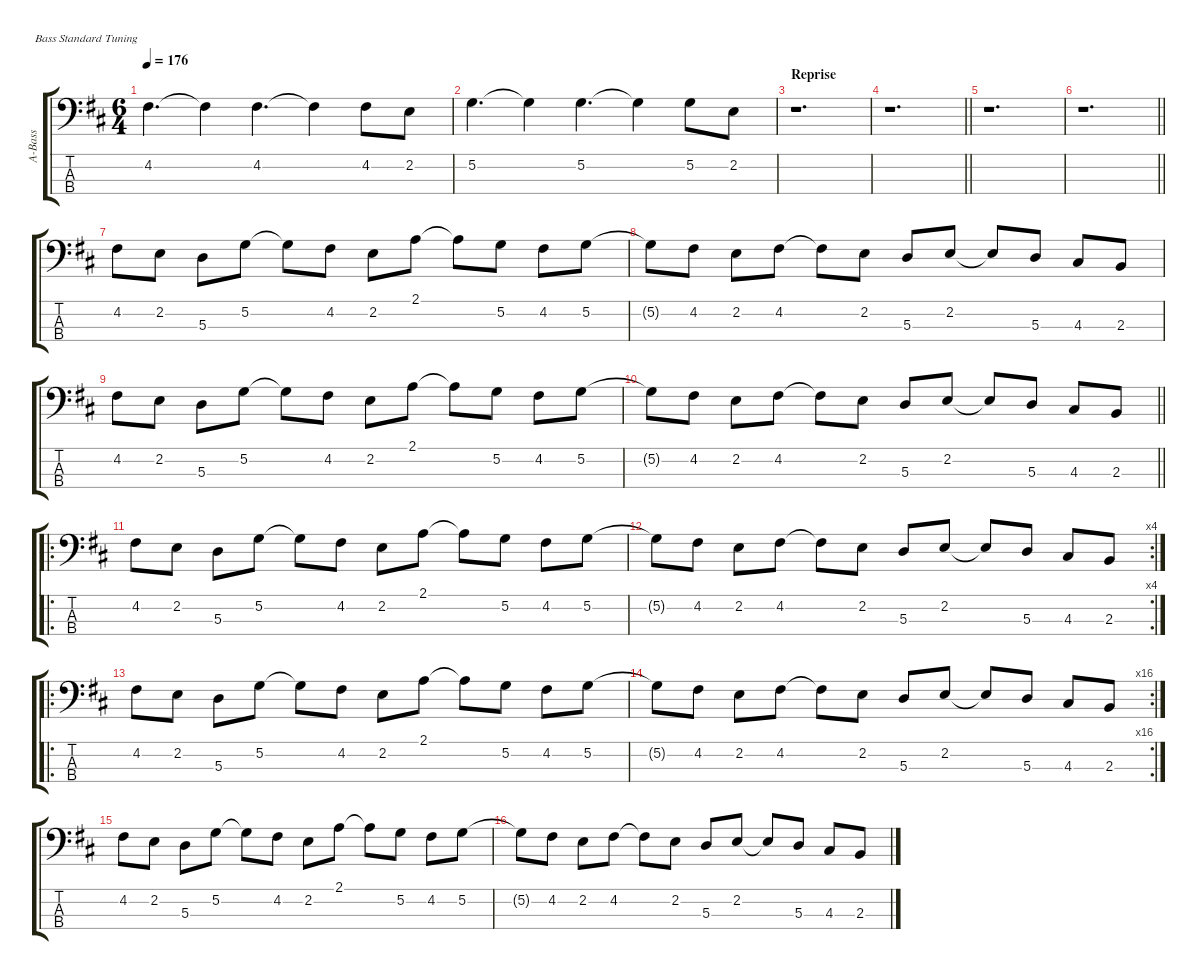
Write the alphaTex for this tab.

\hideDynamics
\bracketExtendMode groupsimilarinstruments
\otherSystemsTrackNameOrientation horizontal
\track ("Bass" "A-Bass") {instrument acousticbass}
\staff {score tabs}
\tuning (G2 D2 A1 E1)
\ts (6 4)
\tempo 176
\clef f4
\ks bminor
4.2{acc #}.4{d dy f beam Down} 4.2{t acc #}.4{beam Down} 4.2{acc #}.4{d beam Down} 4.2{t acc #}.4{beam Down} 4.2{acc #}.8{beam Down} 2.2{acc forcenatural}.8{beam Down} |
5.2{acc forcenatural}.4{d beam Down} 5.2{t acc forcenatural}.4{beam Down} 5.2{acc forcenatural}.4{d beam Down} 5.2{t acc forcenatural}.4{beam Down} 5.2{acc forcenatural}.8{beam Down} 2.2{acc forcenatural}.8{beam Down} |
\section ("" "Reprise")
r.1{d beam Down} |
\barLineRight lightlight
r.1{d beam Down} |
r.1{d beam Down} |
\barLineRight lightlight
r.1{d beam Down} |
4.2{acc #}.8{beam Down} 2.2{acc forcenatural}.8{beam Down} 5.3{acc forcenatural}.8{beam Down} 5.2{acc forcenatural}.8{beam Down} 5.2{t acc forcenatural}.8{beam Down} 4.2{acc #}.8{beam Down} 2.2{acc forcenatural}.8{beam Down} 2.1{acc forcenatural}.8{beam Down} 2.1{t acc forcenatural}.8{beam Down} 5.2{acc forcenatural}.8{beam Down} 4.2{acc #}.8{beam Down} 5.2{acc forcenatural}.8{beam Down} |
5.2{t acc forcenatural}.8{beam Down} 4.2{acc #}.8{beam Down} 2.2{acc forcenatural}.8{beam Down} 4.2{acc #}.8{beam Down} 4.2{t acc #}.8{beam Down} 2.2{acc forcenatural}.8{beam Down} 5.3{acc forcenatural}.8{beam Up} 2.2{acc forcenatural}.8{beam Up} 2.2{t acc forcenatural}.8{beam Up} 5.3{acc forcenatural}.8{beam Up} 4.3{acc #}.8{beam Up} 2.3{acc forcenatural}.8{beam Up} |
4.2{acc #}.8{beam Down} 2.2{acc forcenatural}.8{beam Down} 5.3{acc forcenatural}.8{beam Down} 5.2{acc forcenatural}.8{beam Down} 5.2{t acc forcenatural}.8{beam Down} 4.2{acc #}.8{beam Down} 2.2{acc forcenatural}.8{beam Down} 2.1{acc forcenatural}.8{beam Down} 2.1{t acc forcenatural}.8{beam Down} 5.2{acc forcenatural}.8{beam Down} 4.2{acc #}.8{beam Down} 5.2{acc forcenatural}.8{beam Down} |
\barLineRight lightlight
5.2{t acc forcenatural}.8{beam Down} 4.2{acc #}.8{beam Down} 2.2{acc forcenatural}.8{beam Down} 4.2{acc #}.8{beam Down} 4.2{t acc #}.8{beam Down} 2.2{acc forcenatural}.8{beam Down} 5.3{acc forcenatural}.8{beam Up} 2.2{acc forcenatural}.8{beam Up} 2.2{t acc forcenatural}.8{beam Up} 5.3{acc forcenatural}.8{beam Up} 4.3{acc #}.8{beam Up} 2.3{acc forcenatural}.8{beam Up} |
\ro
4.2{acc #}.8{beam Down} 2.2{acc forcenatural}.8{beam Down} 5.3{acc forcenatural}.8{beam Down} 5.2{acc forcenatural}.8{beam Down} 5.2{t acc forcenatural}.8{beam Down} 4.2{acc #}.8{beam Down} 2.2{acc forcenatural}.8{beam Down} 2.1{acc forcenatural}.8{beam Down} 2.1{t acc forcenatural}.8{beam Down} 5.2{acc forcenatural}.8{beam Down} 4.2{acc #}.8{beam Down} 5.2{acc forcenatural}.8{beam Down} |
\rc 4
5.2{t acc forcenatural}.8{beam Down} 4.2{acc #}.8{beam Down} 2.2{acc forcenatural}.8{beam Down} 4.2{acc #}.8{beam Down} 4.2{t acc #}.8{beam Down} 2.2{acc forcenatural}.8{beam Down} 5.3{acc forcenatural}.8{beam Up} 2.2{acc forcenatural}.8{beam Up} 2.2{t acc forcenatural}.8{beam Up} 5.3{acc forcenatural}.8{beam Up} 4.3{acc #}.8{beam Up} 2.3{acc forcenatural}.8{beam Up} |
\ro
4.2{acc #}.8{beam Down} 2.2{acc forcenatural}.8{beam Down} 5.3{acc forcenatural}.8{beam Down} 5.2{acc forcenatural}.8{beam Down} 5.2{t acc forcenatural}.8{beam Down} 4.2{acc #}.8{beam Down} 2.2{acc forcenatural}.8{beam Down} 2.1{acc forcenatural}.8{beam Down} 2.1{t acc forcenatural}.8{beam Down} 5.2{acc forcenatural}.8{beam Down} 4.2{acc #}.8{beam Down} 5.2{acc forcenatural}.8{beam Down} |
\rc 16
5.2{t acc forcenatural}.8{beam Down} 4.2{acc #}.8{beam Down} 2.2{acc forcenatural}.8{beam Down} 4.2{acc #}.8{beam Down} 4.2{t acc #}.8{beam Down} 2.2{acc forcenatural}.8{beam Down} 5.3{acc forcenatural}.8{beam Up} 2.2{acc forcenatural}.8{beam Up} 2.2{t acc forcenatural}.8{beam Up} 5.3{acc forcenatural}.8{beam Up} 4.3{acc #}.8{beam Up} 2.3{acc forcenatural}.8{beam Up} |
4.2{acc #}.8{beam Down} 2.2{acc forcenatural}.8{beam Down} 5.3{acc forcenatural}.8{beam Down} 5.2{acc forcenatural}.8{beam Down} 5.2{t acc forcenatural}.8{beam Down} 4.2{acc #}.8{beam Down} 2.2{acc forcenatural}.8{beam Down} 2.1{acc forcenatural}.8{beam Down} 2.1{t acc forcenatural}.8{beam Down} 5.2{acc forcenatural}.8{beam Down} 4.2{acc #}.8{beam Down} 5.2{acc forcenatural}.8{beam Down} |
5.2{t acc forcenatural}.8{beam Down} 4.2{acc #}.8{beam Down} 2.2{acc forcenatural}.8{beam Down} 4.2{acc #}.8{beam Down} 4.2{t acc #}.8{beam Down} 2.2{acc forcenatural}.8{beam Down} 5.3{acc forcenatural}.8{beam Up} 2.2{acc forcenatural}.8{beam Up} 2.2{t acc forcenatural}.8{beam Up} 5.3{acc forcenatural}.8{beam Up} 4.3{acc #}.8{beam Up} 2.3{acc forcenatural}.8{beam Up}
